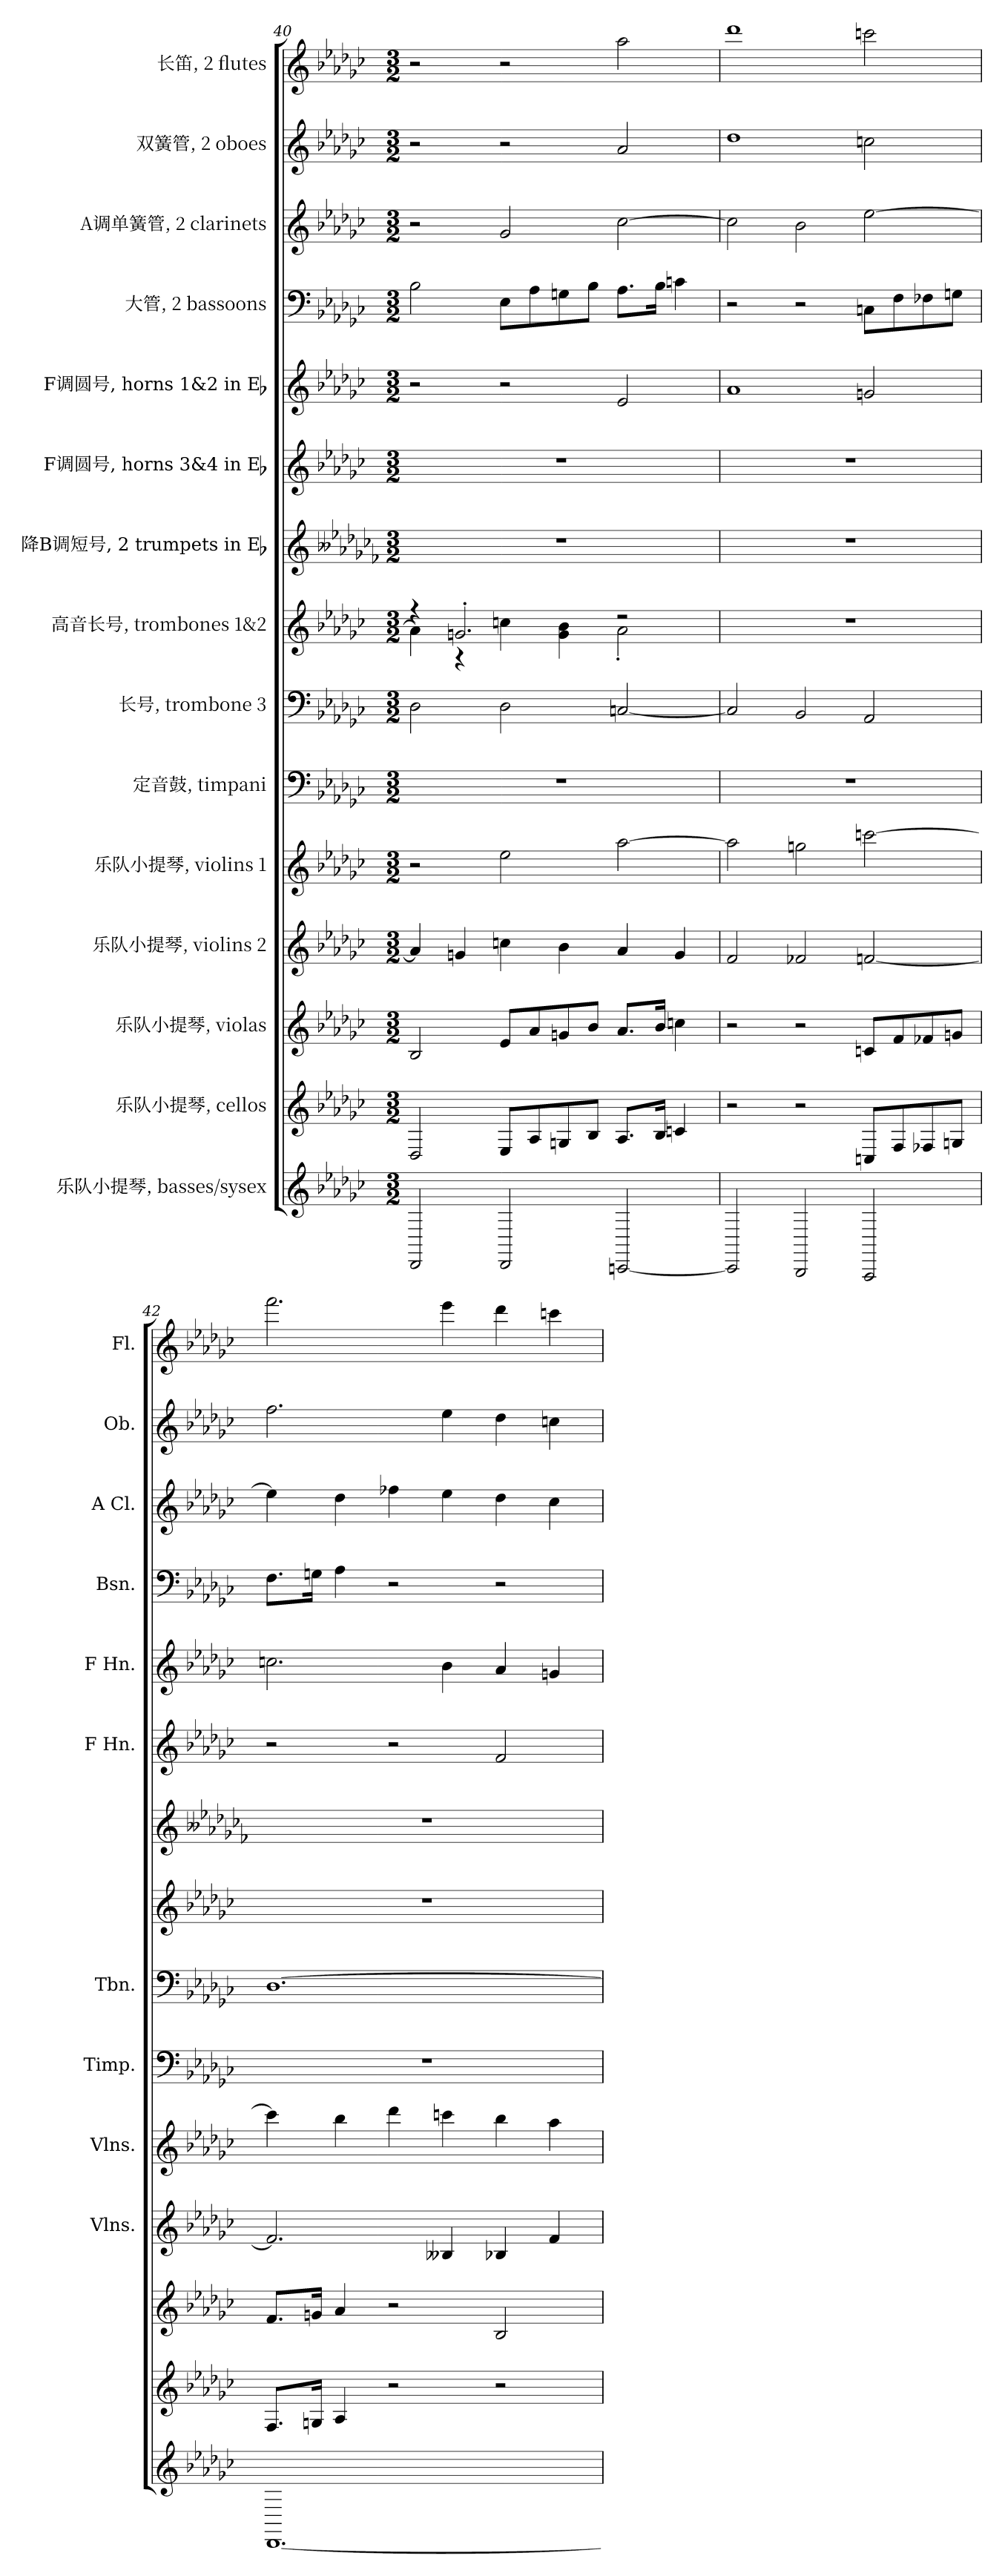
**kern	**kern	**kern	**kern	**kern	**kern	**kern	**kern	**kern	**kern	**kern	**kern	**kern	**kern	**kern
*part15	*part14	*part13	*part12	*part11	*part10	*part9	*part8	*part7	*part6	*part5	*part4	*part3	*part2	*part1
*staff15	*staff14	*staff13	*staff12	*staff11	*staff10	*staff9	*staff8	*staff7	*staff6	*staff5	*staff4	*staff3	*staff2	*staff1
*I"乐队小提琴, basses/sysex	*I"乐队小提琴, cellos	*I"乐队小提琴, violas	*I"乐队小提琴, violins 2	*I"乐队小提琴, violins 1	*I"定音鼓, timpani	*I"长号, trombone 3	*I"高音长号, trombones 1&amp;2	*I"降B调短号, 2 trumpets in Eb	*I"F调圆号, horns 3&amp;4 in Eb	*I"F调圆号, horns 1&amp;2 in Eb	*I"大管, 2 bassoons	*I"A调单簧管, 2 clarinets	*I"双簧管, 2 oboes	*I"长笛, 2 flutes
*	*	*	*I'Vlns.	*I'Vlns.	*I'Timp.	*I'Tbn.	*	*	*I'F Hn.	*I'F Hn.	*I'Bsn.	*I'A Cl.	*I'Ob.	*I'Fl.
*clefG2	*clefG2	*clefG2	*clefG2	*clefG2	*clefF4	*clefF4	*clefG2	*clefG2	*clefG2	*clefG2	*clefF4	*clefG2	*clefG2	*clefG2
*	*	*	*	*	*	*	*	*ITrd1c2	*ITrd4c7	*ITrd4c7	*	*ITrd2c3	*	*
*k[b-e-a-d-g-c-]	*k[b-e-a-d-g-c-]	*k[b-e-a-d-g-c-]	*k[b-e-a-d-g-c-]	*k[b-e-a-d-g-c-]	*k[b-e-a-d-g-c-]	*k[b-e-a-d-g-c-]	*k[b-e-a-d-g-c-]	*k[b--e-a-d-g-c-f-]	*k[b-e-a-d-g-c-f-]	*k[b-e-a-d-g-c-f-]	*k[b-e-a-d-g-c-]	*k[b-e-a-]	*k[b-e-a-d-g-c-]	*k[b-e-a-d-g-c-]
*M3/2	*M3/2	*M3/2	*M3/2	*M3/2	*M3/2	*M3/2	*M3/2	*M3/2	*M3/2	*M3/2	*M3/2	*M3/2	*M3/2	*M3/2
=40	=40	=40	=40	=40	=40	=40	=40	=40	=40	=40	=40	=40	=40	=40
*	*	*	*	*	*	*	*^	*	*	*	*	*	*	*
2DD-/	2D-/	2B-/	4a-/]	2r	1.r	2D-\	4r	4a-\]	1.r	1.r	2r	2B-\	2r	2r	2r
.	.	.	4gn/	.	.	.	2.gn'/	4r	.	.	.	.	.	.	.
2DD-/	8E-/L	8e-/L	4ccn\	2ee-\	.	2D-\	.	4ccn\	.	.	2r	8E-\L	2e-/	2r	2r
.	8A-/	8a-/	.	.	.	.	.	.	.	.	.	8A-\	.	.	.
.	8Gn/	8gn/	4b-\	.	.	.	.	4g\ 4b-\	.	.	.	8Gn\	.	.	.
.	8B-/J	8b-/J	.	.	.	.	.	.	.	.	.	8B-\J	.	.	.
[2CCn/	8.A-/L	8.a-/L	4a-/	[2aa-\	.	[2Cn/	2r	2a-'\	.	.	2A-/	8.A-\L	[2a-\	2a-/	2aa-\
.	16B-/Jk	16b-/Jk	.	.	.	.	.	.	.	.	.	16B-\Jk	.	.	.
.	4cn/	4ccn\	4g/	.	.	.	.	.	.	.	.	4cn\	.	.	.
*	*	*	*	*	*	*	*v	*v	*	*	*	*	*	*	*
=41	=41	=41	=41	=41	=41	=41	=41	=41	=41	=41	=41	=41	=41	=41
2CC/]	2r	2r	2f/	2aa-\]	1.r	2C/]	1.r	1.r	1.r	1d-	2r	2a-\]	1dd-	1ddd-
2BBB-/	2r	2r	2f-X/	2ggn\	.	2BB-/	.	.	.	.	2r	2g\	.	.
2AAA-/	8Cn/L	8cn/L	[2fn/	[2cccn\	.	2AA-/	.	.	.	2cn/	8Cn\L	[2cc\	2ccn\	2cccn\
.	8F/	8f/	.	.	.	.	.	.	.	.	8F\	.	.	.
.	8F-X/	8f-X/	.	.	.	.	.	.	.	.	8F-X\	.	.	.
.	8Gn/J	8gn/J	.	.	.	.	.	.	.	.	8Gn\J	.	.	.
!!LO:PB:g=z
=42	=42	=42	=42	=42	=42	=42	=42	=42	=42	=42	=42	=42	=42	=42
*	*	*	*	*	*	*	*	*	*	*	*	*	*	*MM97
[1.DD-	8.F/L	8.f/L	2.f/]	4ccc\]	1.r	[1.D-	1.r	1.r	2r	2.fn\	8.F\L	4cc\]	2.ff\	2.fff\
.	16Gn/Jk	16gn/Jk	.	.	.	.	.	.	.	.	16Gn\Jk	.	.	.
.	4A-/	4a-/	.	4bb-\	.	.	.	.	.	.	4A-\	4b-\	.	.
.	2r	2r	.	4ddd-\	.	.	.	.	2r	.	2r	4dd-X\	.	.
.	.	.	4B--X/	4cccn\	.	.	.	.	.	4e-\	.	4cc\	4ee-\	4eee-\
*	*	*	*	*	*	*	*	*	*	*	*	*	*	*MM105
.	2r	2B-/	4B-X/	4bb-\	.	.	.	.	2B-/	4d-/	2r	4b-\	4dd-\	4ddd-\
*	*	*	*	*	*	*	*	*	*	*	*	*	*	*MM107
.	.	.	4f/	4aa-\	.	.	.	.	.	4cn/	.	4a-\	4ccn\	4cccn\
=	=	=	=	=	=	=	=	=	=	=	=	=	=	=
*-	*-	*-	*-	*-	*-	*-	*-	*-	*-	*-	*-	*-	*-	*-
